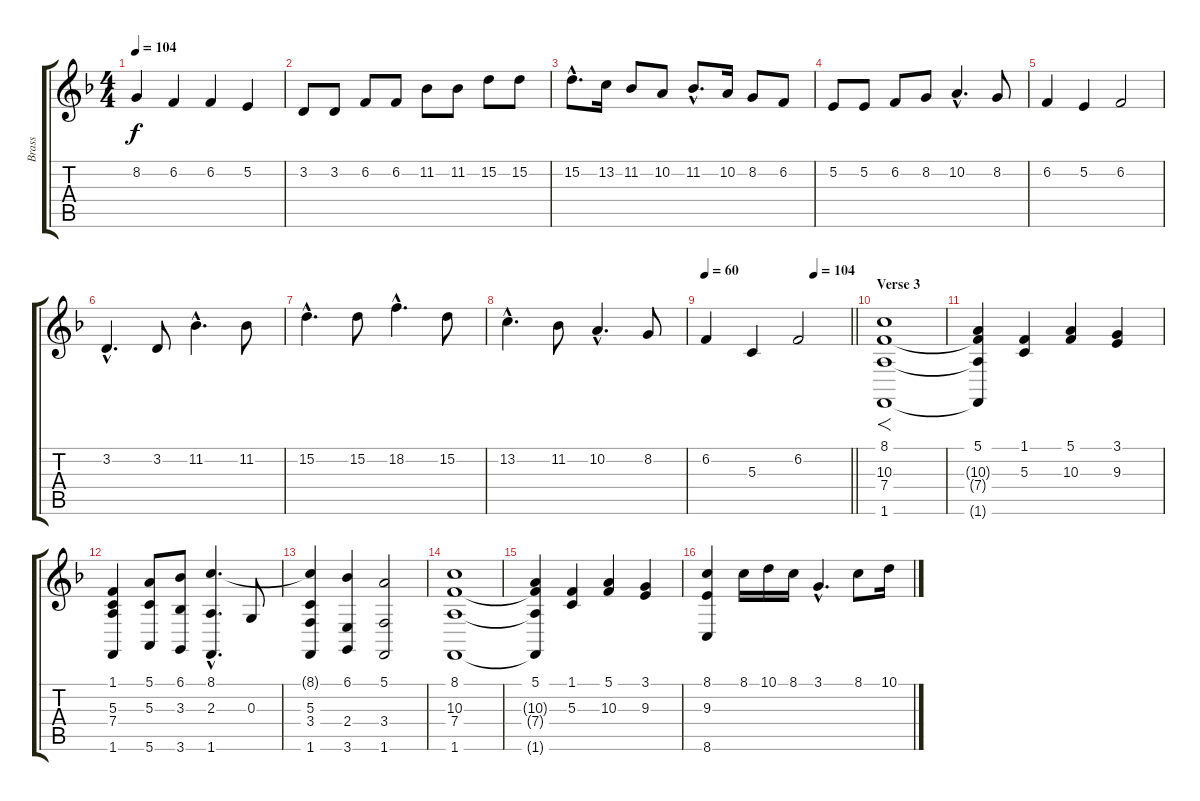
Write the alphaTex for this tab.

\track ("Brass" "Brass") {instrument brasssection}
\staff {score tabs}
\tuning (E4 B3 G3 D3 A2 E2) {hide}
\ts (4 4)
\tempo 104
\clef g2
\ks f
8.2.4{dy f} 6.2.4 6.2.4 5.2.4 |
3.2.8 3.2.8 6.2.8 6.2.8 11.2.8 11.2.8 15.2.8 15.2.8 |
15.2{hac}.8{d} 13.2.16 11.2.8 10.2.8 11.2{hac}.8{d} 10.2.16 8.2.8 6.2.8 |
5.2.8 5.2.8 6.2.8 8.2.8 10.2{hac}.4{d} 8.2.8 |
6.2.4 5.2.4 6.2.2 |
3.2{hac}.4{d} 3.2.8 11.2{hac}.4{d} 11.2.8 |
15.2{hac}.4{d} 15.2.8 18.2{hac}.4{d} 15.2.8 |
13.2{hac}.4{d} 11.2.8 10.2{hac}.4{d} 8.2.8 |
\tempo 60
\tempo (104 0.75)
\barLineRight lightlight
6.2.4 5.3.4 6.2.2 |
\section ("" "Verse 3")
(8.1 10.3 7.4 1.6).1{f instrument brasssection} |
(5.1 10.3{t} 7.4{t} 1.6{t}).4 (1.1 5.3).4 (5.1 10.3).4 (3.1 9.3).4 |
(1.1 5.3 7.4 1.6).4 (5.1 5.3 5.6).8 (6.1 3.3 3.6).8 (8.1 2.3{hac} 1.6).4{d} 0.3.8 |
(8.1{t} 5.3 3.4 1.6).4 (6.1 2.4 3.6).4 (5.1 3.4 1.6).2 |
(8.1 10.3 7.4 1.6).1 |
(5.1 10.3{t} 7.4{t} 1.6{t}).4 (1.1 5.3).4 (5.1 10.3).4 (3.1 9.3).4 |
(8.1 9.3 8.6).4 8.1.16 10.1.16 8.1.16 3.1{hac}.4{d} 8.1.8 10.1.16
